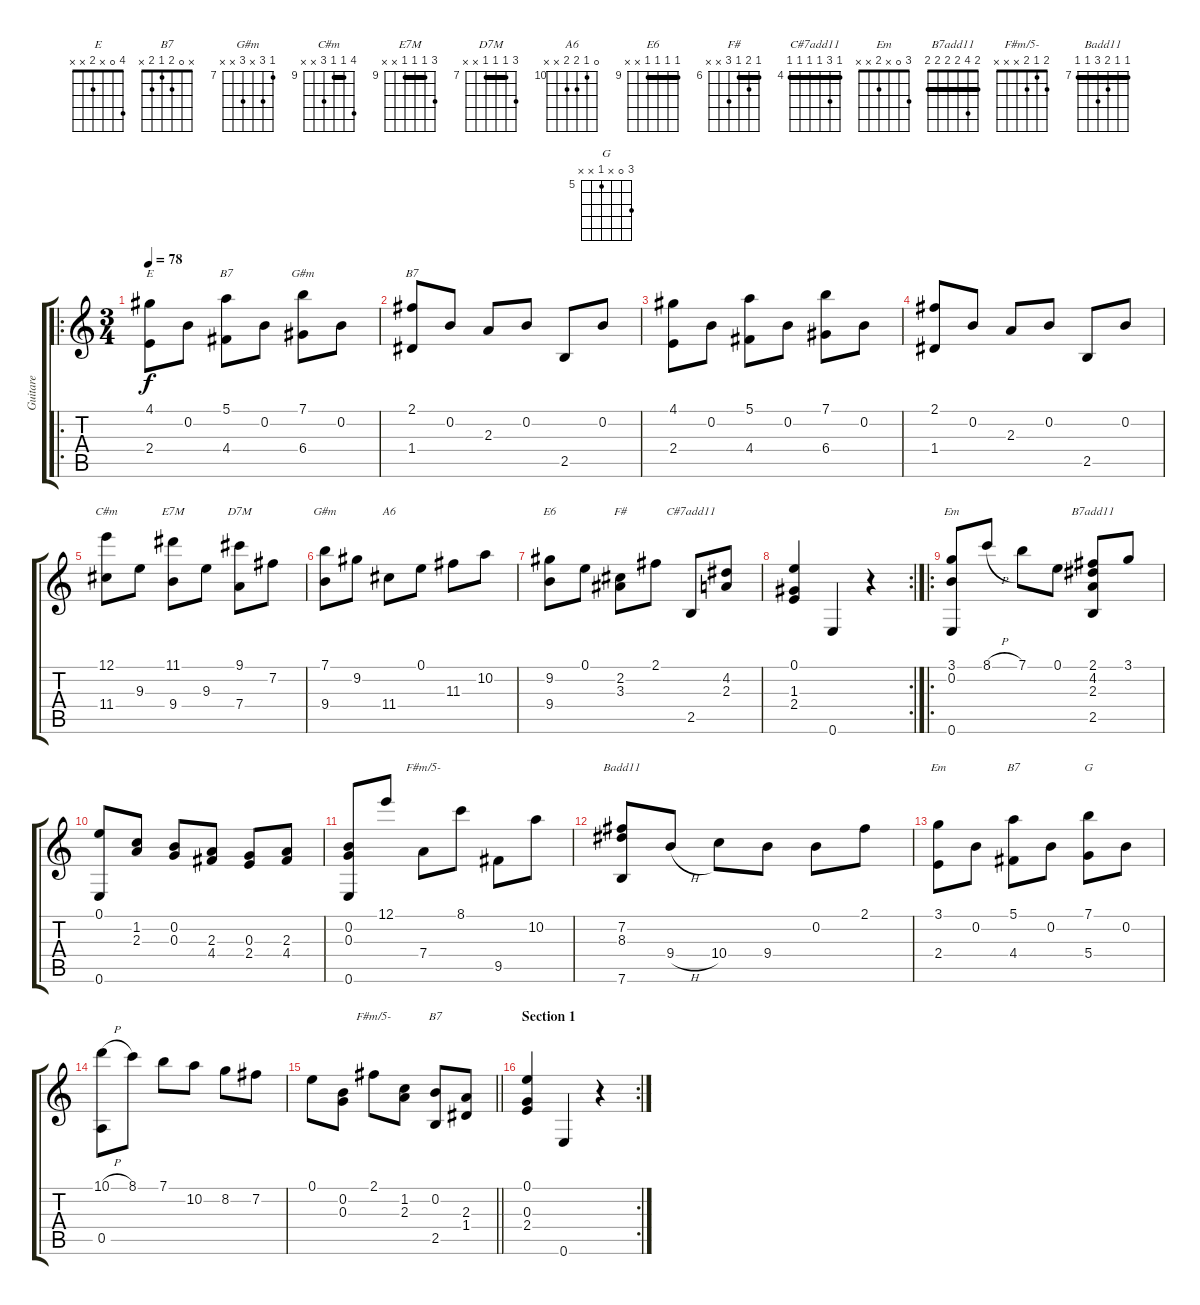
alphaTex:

\track ("Guitare" "Guitare") {instrument acousticguitarnylon}
\staff {score tabs}
\tuning (E4 B3 G3 D3 A2 E2) {hide}
\chord ("E" 4 0 x 2 x x)
\chord ("B7" 5 0 x 4 x x)
\chord ("G#m" 7 0 x 6 x x) {firstfret 6}
\chord ("B7" 2 0 2 1 2 x)
\chord ("C#m" 12 9 9 11 x x) {firstfret 9 barre 9}
\chord ("E7M" 11 9 9 9 x x) {firstfret 9 barre 9}
\chord ("D7M" 9 7 7 7 x x) {firstfret 7 barre 7}
\chord ("G#m" 7 9 x 9 x x) {firstfret 7}
\chord ("A6" 0 10 11 11 x x) {firstfret 10}
\chord ("E6" 9 9 9 9 x x) {firstfret 9 barre 9}
\chord ("F#" 6 7 6 8 x x) {firstfret 6 barre 6}
\chord ("C#7add11" 4 6 4 4 4 4) {firstfret 4 barre 4}
\chord ("Em" 3 0 x x x 0)
\chord ("B7add11" 2 4 2 2 2 2) {barre 2}
\chord ("F#m/5-" 8 10 x 7 9 x) {firstfret 7}
\chord ("Badd11" 7 7 8 9 7 7) {firstfret 7 barre 7}
\chord ("Em" 3 0 x 2 x x)
\chord ("B7" 5 0 x 4 x x) {firstfret 4}
\chord ("G" 7 0 x 5 x x) {firstfret 5}
\chord ("F#m/5-" 2 1 2 x x x)
\chord ("B7" x 0 2 1 2 x)
\ro
\ts (3 4)
\tempo 78
\clef g2
\ks c
(4.1 2.4).8{ch "E" dy f instrument acousticguitarnylon} 0.2.8 (5.1 4.4).8{ch "B7"} 0.2.8 (7.1 6.4).8{ch "G#m"} 0.2.8 |
(2.1 1.4).8{ch "B7"} 0.2.8 2.3.8 0.2.8 2.5.8 0.2.8 |
(4.1 2.4).8 0.2.8 (5.1 4.4).8 0.2.8 (7.1 6.4).8 0.2.8 |
(2.1 1.4).8 0.2.8 2.3.8 0.2.8 2.5.8 0.2.8 |
(12.1 11.4).8{ch "C#m"} 9.3.8 (11.1 9.4).8{ch "E7M"} 9.3.8 (9.1 7.4).8{ch "D7M"} 7.2.8 |
(7.1 9.4).8{ch "G#m"} 9.2.8 11.4.8{ch "A6"} 0.1.8 11.3.8 10.2.8 |
(9.2 9.4).8{ch "E6"} 0.1.8 (2.2 3.3).8{ch "F#"} 2.1.8 2.5.8{ch "C#7add11"} (4.2 2.3).8 |
\rc 2
(0.1 1.3 2.4).4 0.6.4 r.4 |
\ro
(3.1 0.2 0.6).8{ch "Em"} 8.1{h}.8 7.1.8 0.1.8 (2.1 4.2 2.3 2.5).8{ch "B7add11"} 3.1.8 |
(0.1 0.6).8 (1.2 2.3).8 (0.2 0.3).8 (2.3 4.4).8 (0.3 2.4).8 (2.3 4.4).8 |
(0.2 0.3 0.6).8 12.1.8 7.4.8{ch "F#m/5-"} 8.1.8 9.5.8 10.2.8 |
(7.2 8.3 7.6).8{ch "Badd11"} 9.4{h}.8 10.4.8 9.4.8 0.2.8 2.1.8 |
(3.1 2.4).8{ch "Em"} 0.2.8 (5.1 4.4).8{ch "B7"} 0.2.8 (7.1 5.4).8{ch "G"} 0.2.8 |
(10.1{h} 0.5).8 8.1.8 7.1.8 10.2.8 8.2.8 7.2.8 |
\barLineRight lightlight
0.1.8 (0.2 0.3).8 2.1.8{ch "F#m/5-"} (1.2 2.3).8 (0.2 2.5).8{ch "B7"} (2.3 1.4).8 |
\rc 2
\section ("" "Section 1")
(0.1 0.3 2.4).4 0.6.4 r.4
